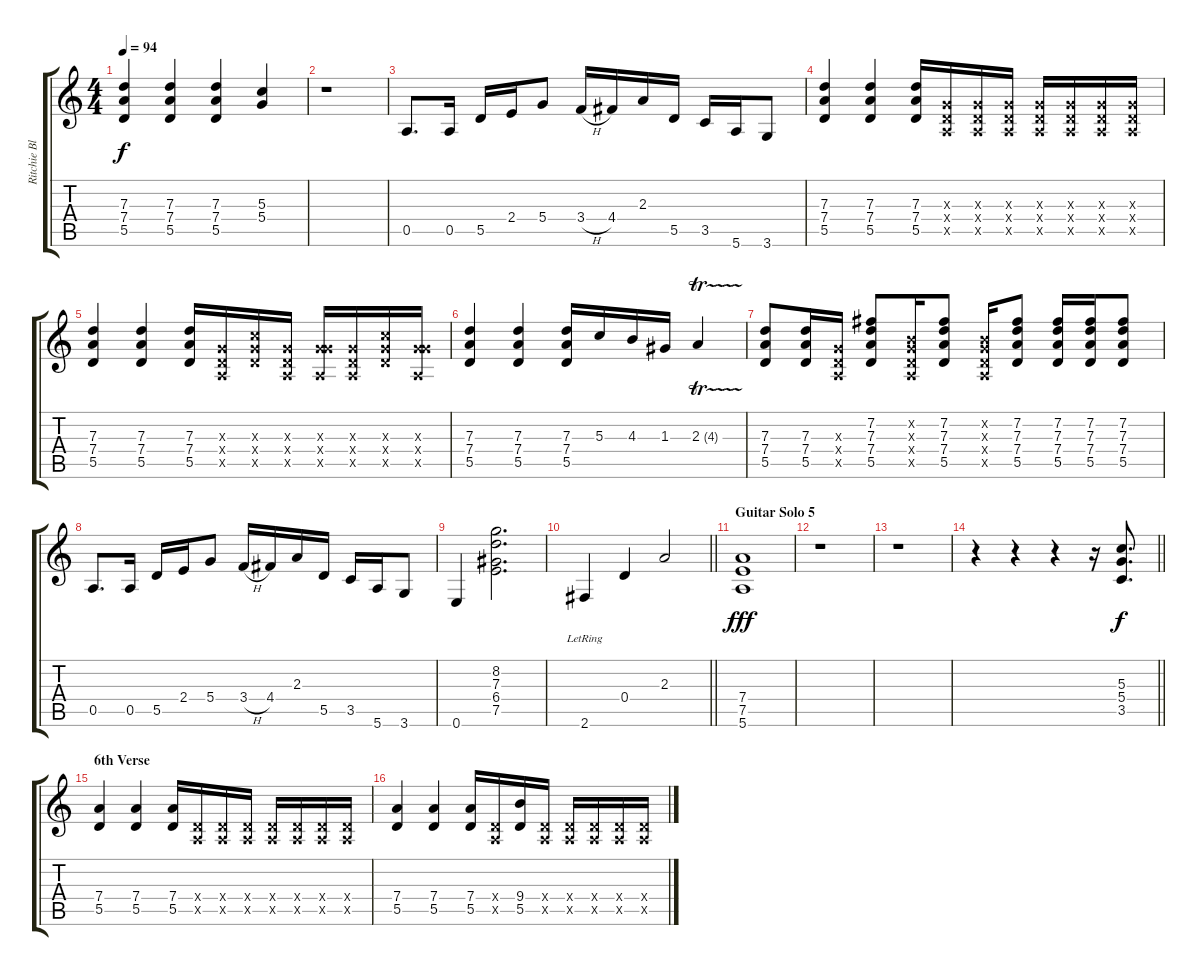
\track ("Ritchie Blackmore (Rhythm)" "Ritchie Bl") {instrument distortionguitar}
\staff {score tabs}
\tuning (E4 B3 G3 D3 A2 E2) {hide}
\ts (4 4)
\tempo 94
\clef g2
\ks c
(7.3 7.4 5.5).4{dy f} (7.3 7.4 5.5).4 (7.3 7.4 5.5).4 (5.3 5.4).4 |
r.1 |
0.5.8{d} 0.5.16 5.5.16 2.4.16 5.4.8 3.4{h}.16 4.4.16 2.3.16 5.5.16 3.5.16 5.6.16 3.6.8 |
(7.3 7.4 5.5).4 (7.3 7.4 5.5).4 (7.3 7.4 5.5).16 (0.3{x} 0.4{x} 0.5{x}).16 (0.3{x} 0.4{x} 0.5{x}).16 (0.3{x} 0.4{x} 0.5{x}).16 (0.3{x} 0.4{x} 0.5{x}).16 (0.3{x} 0.4{x} 0.5{x}).16 (0.3{x} 0.4{x} 0.5{x}).16 (0.3{x} 0.4{x} 0.5{x}).16 |
(7.3 7.4 5.5).4 (7.3 7.4 5.5).4 (7.3 7.4 5.5).16 (0.3{x} 0.4{x} 0.5{x}).16 (5.3{x} 5.4{x} 5.5{x}).16 (0.3{x} 0.4{x} 0.5{x}).16 (0.3{x} 5.4{x} 0.5{x}).16 (0.3{x} 0.4{x} 0.5{x}).16 (5.3{x} 5.4{x} 5.5{x}).16 (0.3{x} 5.4{x} 0.5{x}).16 |
(7.3 7.4 5.5).4 (7.3 7.4 5.5).4 (7.3 7.4 5.5).16 5.3.16 4.3.16 1.3.16 2.3{tr (4 32)}.4 |
(7.3 7.4 5.5).8 (7.3 7.4 5.5).16 (0.3{x} 0.4{x} 0.5{x}).16 (7.2 7.3 7.4 5.5).8 (0.2{x} 0.3{x} 0.4{x} 0.5{x}).16 (7.2 7.3 7.4 5.5).8 (0.2{x} 0.3{x} 0.4{x} 0.5{x}).16 (7.2 7.3 7.4 5.5).8 (7.2 7.3 7.4 5.5).16 (7.2 7.3 7.4 5.5).16 (7.2 7.3 7.4 5.5).8 |
0.5.8{d} 0.5.16 5.5.16 2.4.16 5.4.8 3.4{h}.16 4.4.16 2.3.16 5.5.16 3.5.16 5.6.16 3.6.8 |
0.6.4 (8.2 7.3 6.4 7.5).2{d} |
\barLineRight lightlight
2.6{lr}.4 0.4.4 2.3.2 |
\section ("" "Guitar Solo 5")
(7.4 7.5 5.6).1{dy fff} |
r.1 |
r.1 |
\barLineRight lightlight
r.4 r.4 r.4 r.16 (5.3 5.4 3.5).8{d dy f} |
\section ("" "6th Verse")
(7.4 5.5).4 (7.4 5.5).4 (7.4 5.5).16 (0.4{x} 0.5{x}).16 (0.4{x} 0.5{x}).16 (0.4{x} 0.5{x}).16 (0.4{x} 0.5{x}).16 (0.4{x} 0.5{x}).16 (0.4{x} 0.5{x}).16 (0.4{x} 0.5{x}).16 |
(7.4 5.5).4 (7.4 5.5).4 (7.4 5.5).16 (0.4{x} 0.5{x}).16 (9.4 5.5).16 (0.4{x} 0.5{x}).16 (0.4{x} 0.5{x}).16 (0.4{x} 0.5{x}).16 (0.4{x} 0.5{x}).16 (0.4{x} 0.5{x}).16
